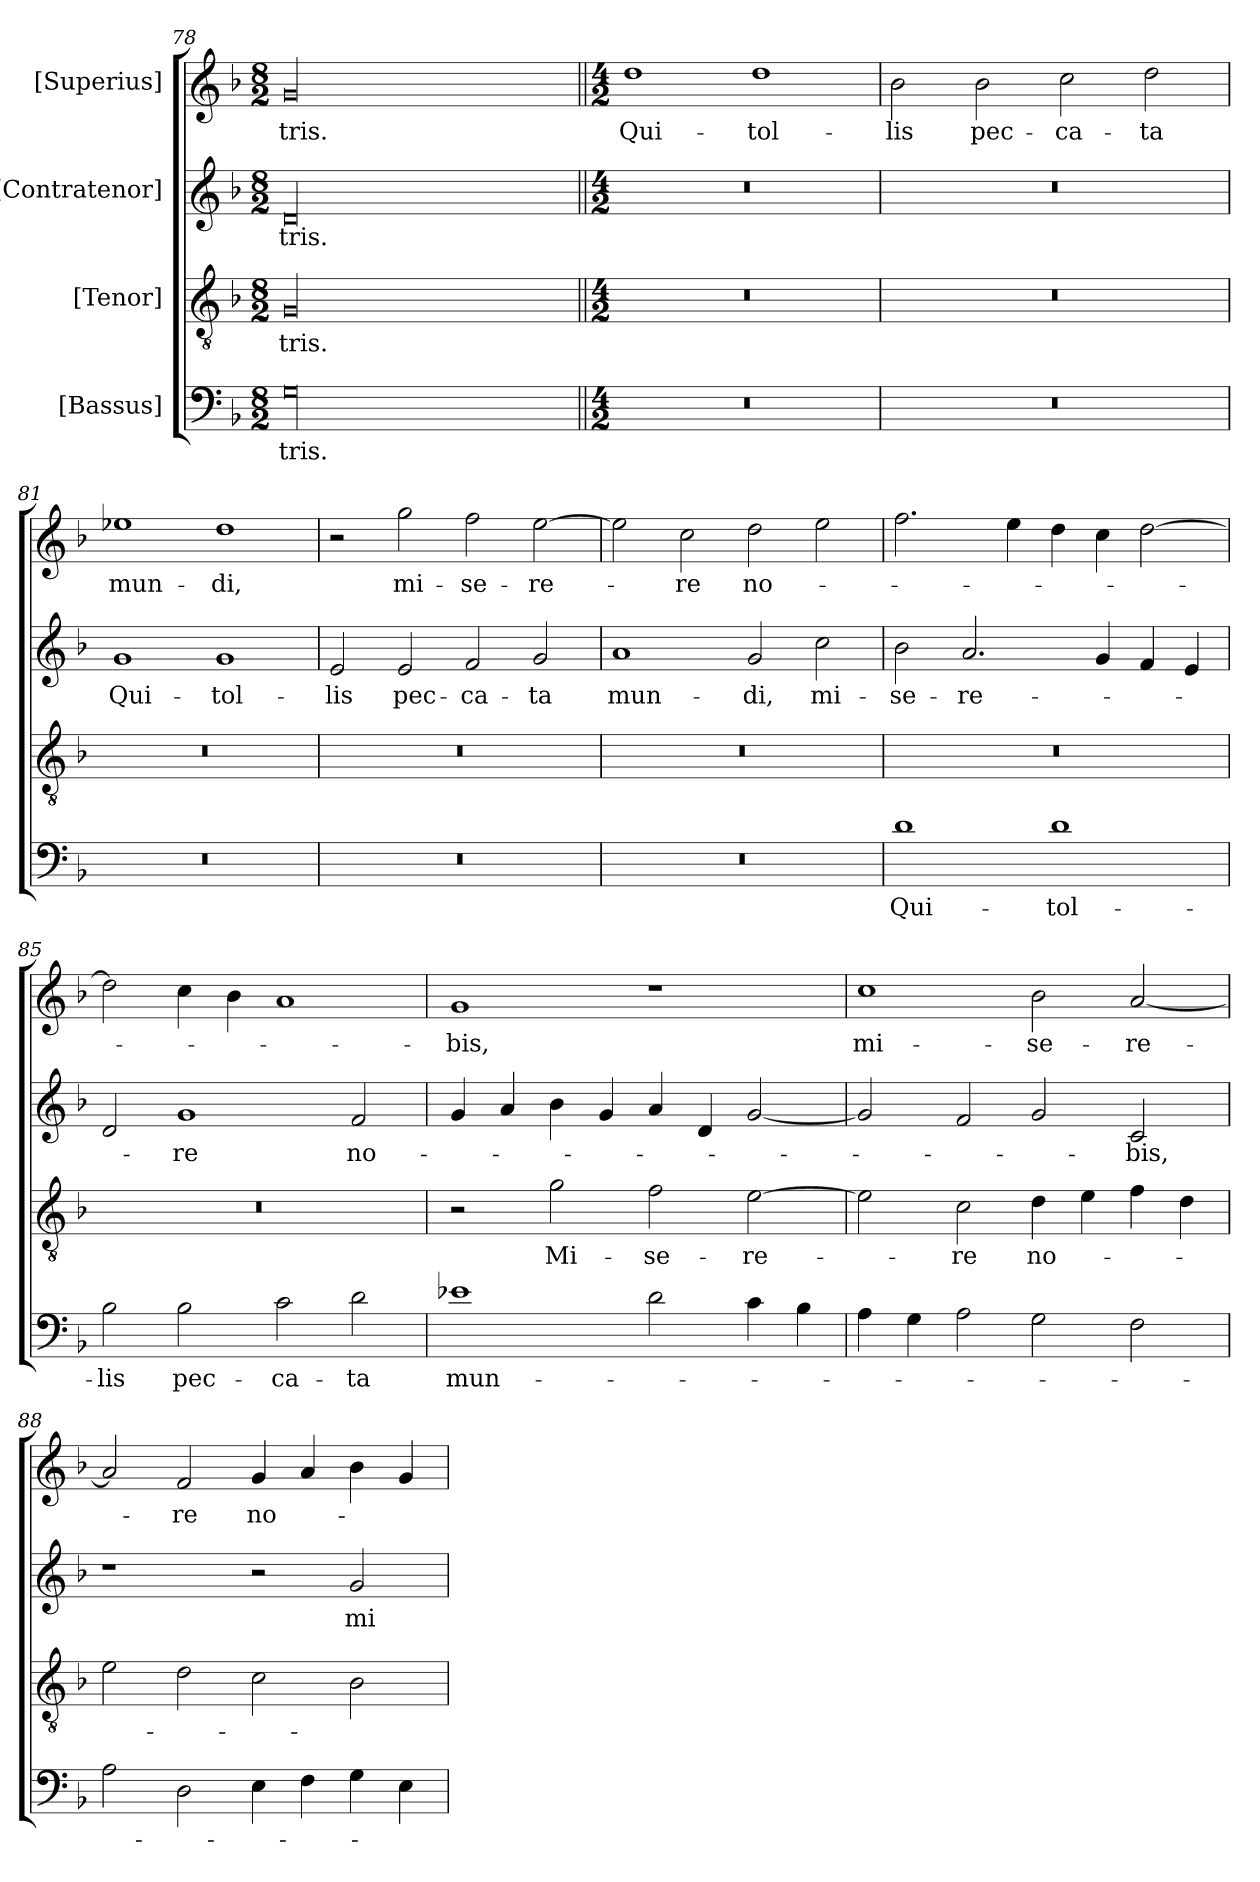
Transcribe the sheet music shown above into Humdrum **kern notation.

**kern	**text	**kern	**text	**kern	**text	**kern	**text
*part4	*part4	*part3	*part3	*part2	*part2	*part1	*part1
*staff4	*staff4	*staff3	*staff3	*staff2	*staff2	*staff1	*staff1
*I"[Bassus]	*	*I"[Tenor]	*	*I"[Contratenor]	*	*I"[Superius]	*
*clefF4	*	*clefGv2	*	*clefG2	*	*clefG2	*
*k[b-]	*	*k[b-]	*	*k[b-]	*	*k[b-]	*
*M8/2	*	*M8/2	*	*M8/2	*	*M8/2	*
=78	=78	=78	=78	=78	=78	=78	=78
00G\	-tris.	00G/	-tris.	00d/	-tris.	00g/	-tris.
=79||	=79||	=79||	=79||	=79||	=79||	=79||	=79||
*M4/2	*	*M4/2	*	*M4/2	*	*M4/2	*
0r	.	0r	.	0r	.	1dd\	Qui-
.	.	.	.	.	.	1dd\	tol-
=80	=80	=80	=80	=80	=80	=80	=80
0r	.	0r	.	0r	.	2b-\	-lis
.	.	.	.	.	.	2b-\	pec-
.	.	.	.	.	.	2cc\	-ca-
.	.	.	.	.	.	2dd\	-ta
=81	=81	=81	=81	=81	=81	=81	=81
0r	.	0r	.	1g/	Qui-	1ee-X\	mun-
.	.	.	.	1g/	tol-	1dd\	-di,
=82	=82	=82	=82	=82	=82	=82	=82
0r	.	0r	.	2e/	-lis	2r	.
.	.	.	.	2e/	pec-	2gg\	mi-
.	.	.	.	2f/	-ca-	2ff\	-se-
.	.	.	.	2g/	-ta	[2ee\	-re-
=83	=83	=83	=83	=83	=83	=83	=83
0r	.	0r	.	1a/	mun-	2ee\]	.
.	.	.	.	.	.	2cc\	-re
.	.	.	.	2g/	-di,	2dd\	no-
.	.	.	.	2cc\	mi-	2ee\	.
=84	=84	=84	=84	=84	=84	=84	=84
1d\	Qui-	0r	.	2b-\	-se-	2.ff\	.
.	.	.	.	2.a/	-re-	.	.
.	.	.	.	.	.	4ee\	.
1d\	tol-	.	.	.	.	4dd\	.
.	.	.	.	4g/	.	4cc\	.
.	.	.	.	4f/	.	[2dd\	.
.	.	.	.	4e/	.	.	.
=85	=85	=85	=85	=85	=85	=85	=85
2B-\	-lis	0r	.	2d/	.	2dd\]	.
2B-\	pec-	.	.	1g/	-re	4cc\	.
.	.	.	.	.	.	4b-\	.
2c\	-ca-	.	.	.	.	1a/	.
2d\	-ta	.	.	2f/	no-	.	.
=86	=86	=86	=86	=86	=86	=86	=86
1e-X\	mun-	2r	.	4g/	.	1g/	-bis,
.	.	.	.	4a/	.	.	.
.	.	2g\	Mi-	4b-\	.	.	.
.	.	.	.	4g/	.	.	.
2d\	.	2f\	-se-	4a/	.	1r	.
.	.	.	.	4d/	.	.	.
4c\	.	[2e\	-re-	[2g/	.	.	.
4B-\	.	.	.	.	.	.	.
=87	=87	=87	=87	=87	=87	=87	=87
4A\	.	2e\]	.	2g/]	.	1cc\	mi-
4G\	.	.	.	.	.	.	.
2A\	.	2c\	-re	2f/	.	.	.
2G\	.	4d\	no-	2g/	.	2b-\	-se-
.	.	4e\	.	.	.	.	.
2F\	.	4f\	.	2c/	-bis,	[2a/	-re-
.	.	4d\	.	.	.	.	.
=88	=88	=88	=88	=88	=88	=88	=88
2A\	.	2e\	.	1r	.	2a/]	.
2D\	.	2d\	.	.	.	2f/	-re
4E\	.	2c\	.	2r	.	4g/	no-
4F\	.	.	.	.	.	4a/	.
4G\	.	2B-\	.	2g/	mi-	4b-\	.
4E\	.	.	.	.	.	4g/	.
=	=	=	=	=	=	=	=
*-	*-	*-	*-	*-	*-	*-	*-
